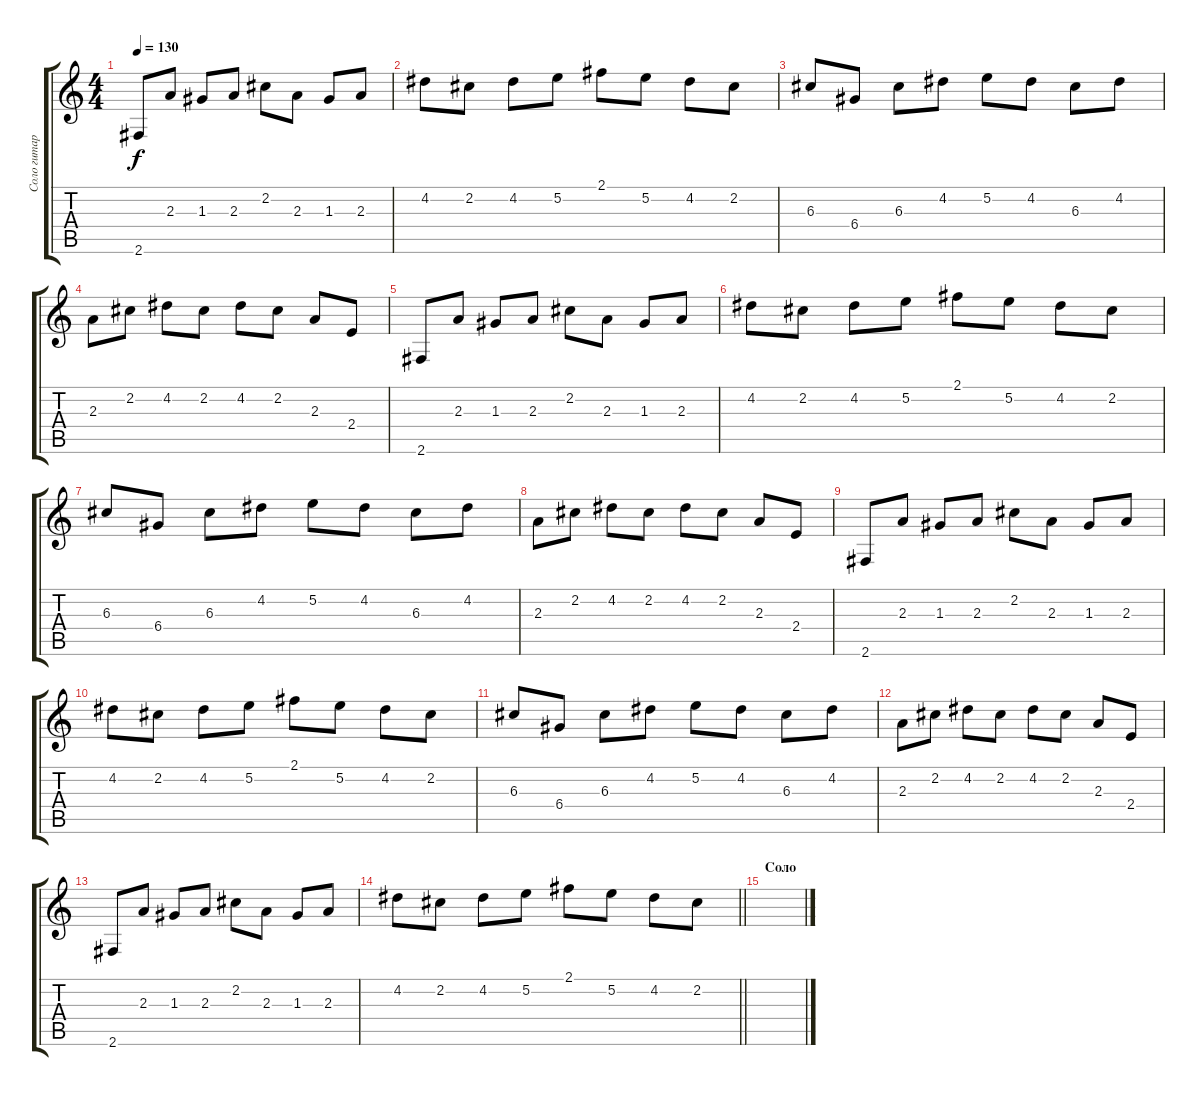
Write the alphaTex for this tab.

\track ("Соло гитара" "Соло гитар") {instrument overdrivenguitar}
\staff {score tabs}
\tuning (E4 B3 G3 D3 A2 E2) {hide}
\ts (4 4)
\tempo 130
\clef g2
\ks c
2.6.8{dy f} 2.3.8 1.3.8 2.3.8 2.2.8 2.3.8 1.3.8 2.3.8 |
4.2.8 2.2.8 4.2.8 5.2.8 2.1.8 5.2.8 4.2.8 2.2.8 |
6.3.8 6.4.8 6.3.8 4.2.8 5.2.8 4.2.8 6.3.8 4.2.8 |
2.3.8 2.2.8 4.2.8 2.2.8 4.2.8 2.2.8 2.3.8 2.4.8 |
2.6.8 2.3.8 1.3.8 2.3.8 2.2.8 2.3.8 1.3.8 2.3.8 |
4.2.8 2.2.8 4.2.8 5.2.8 2.1.8 5.2.8 4.2.8 2.2.8 |
6.3.8 6.4.8 6.3.8 4.2.8 5.2.8 4.2.8 6.3.8 4.2.8 |
2.3.8 2.2.8 4.2.8 2.2.8 4.2.8 2.2.8 2.3.8 2.4.8 |
2.6.8 2.3.8 1.3.8 2.3.8 2.2.8 2.3.8 1.3.8 2.3.8 |
4.2.8 2.2.8 4.2.8 5.2.8 2.1.8 5.2.8 4.2.8 2.2.8 |
6.3.8 6.4.8 6.3.8 4.2.8 5.2.8 4.2.8 6.3.8 4.2.8 |
2.3.8 2.2.8 4.2.8 2.2.8 4.2.8 2.2.8 2.3.8 2.4.8 |
2.6.8 2.3.8 1.3.8 2.3.8 2.2.8 2.3.8 1.3.8 2.3.8 |
\barLineRight lightlight
4.2.8 2.2.8 4.2.8 5.2.8 2.1.8 5.2.8 4.2.8 2.2.8 |
\section ("" "Соло")
